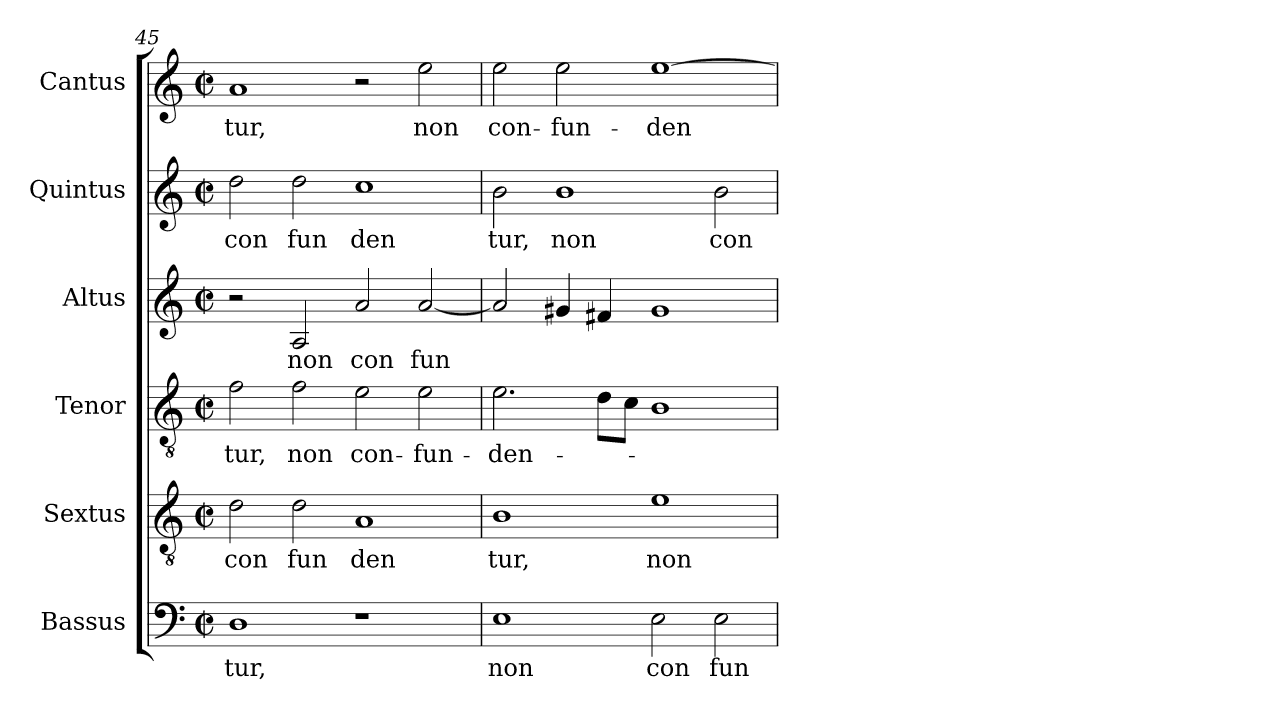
**kern	**text	**kern	**text	**kern	**text	**kern	**text	**kern	**text	**kern	**text
*part6	*part6	*part5	*part5	*part4	*part4	*part3	*part3	*part2	*part2	*part1	*part1
*staff6	*staff6	*staff5	*staff5	*staff4	*staff4	*staff3	*staff3	*staff2	*staff2	*staff1	*staff1
*I"Bassus	*	*I"Sextus	*	*I"Tenor	*	*I"Altus	*	*I"Quintus	*	*I"Cantus	*
*clefF4	*	*clefGv2	*	*clefGv2	*	*clefG2	*	*clefG2	*	*clefG2	*
*M2/2	*	*M2/2	*	*M2/2	*	*M2/2	*	*M2/2	*	*M2/2	*
*met(c|)	*	*met(c|)	*	*met(c|)	*	*met(c|)	*	*met(c|)	*	*met(c|)	*
=45	=45	=45	=45	=45	=45	=45	=45	=45	=45	=45	=45
!	!LO:LY:b:cj	!	!LO:LY:b:cj	!	!LO:LY:b:cj	!	!	!	!LO:LY:b:cj	!	!LO:LY:b:cj
1D	tur,	2d\	con	2f\	-tur,	2r	.	2dd\	con	1a	-tur,
!	!	!	!LO:LY:b:cj	!	!LO:LY:b:cj	!	!LO:LY:b:cj	!	!LO:LY:b:cj	!	!
.	.	2d\	fun	2f\	non	2A/	non	2dd\	fun	.	.
!	!	!	!LO:LY:b:cj	!	!LO:LY:b:cj	!	!LO:LY:b:cj	!	!LO:LY:b:cj	!	!
1r	.	1A	den	2e\	con-	2a/	con	1cc	den	2r	.
!	!	!	!	!	!LO:LY:b:cj	!	!LO:LY:b	!	!	!	!LO:LY:b:cj
.	.	.	.	2e\	-fun-	[<2a/	fun	.	.	2ee\	non
=46	=46	=46	=46	=46	=46	=46	=46	=46	=46	=46	=46
!	!LO:LY:b:cj	!	!LO:LY:b:cj	!	!LO:LY:b	!	!	!	!LO:LY:b:cj	!	!LO:LY:b:cj
1E	non	1B	tur,	2.e\	-den-	2a/]	.	2b\	tur,	2ee\	con-
!	!	!	!	!	!	!	!	!	!LO:LY:b:cj	!	!LO:LY:b:cj
.	.	.	.	.	.	4g#X/	.	1b	non	2ee\	-fun-
.	.	.	.	8d\L	.	4f#X/	.	.	.	.	.
.	.	.	.	8c\J	.	.	.	.	.	.	.
!	!LO:LY:b:cj	!	!LO:LY:b:cj	!	!	!	!	!	!	!	!LO:LY:b
2E\	con	1e	non	1B	.	1g#	.	.	.	[>1ee	-den-
!	!LO:LY:b:cj	!	!	!	!	!	!	!	!LO:LY:b:cj	!	!
2E\	fun	.	.	.	.	.	.	2b\	con	.	.
=	=	=	=	=	=	=	=	=	=	=	=
*-	*-	*-	*-	*-	*-	*-	*-	*-	*-	*-	*-
